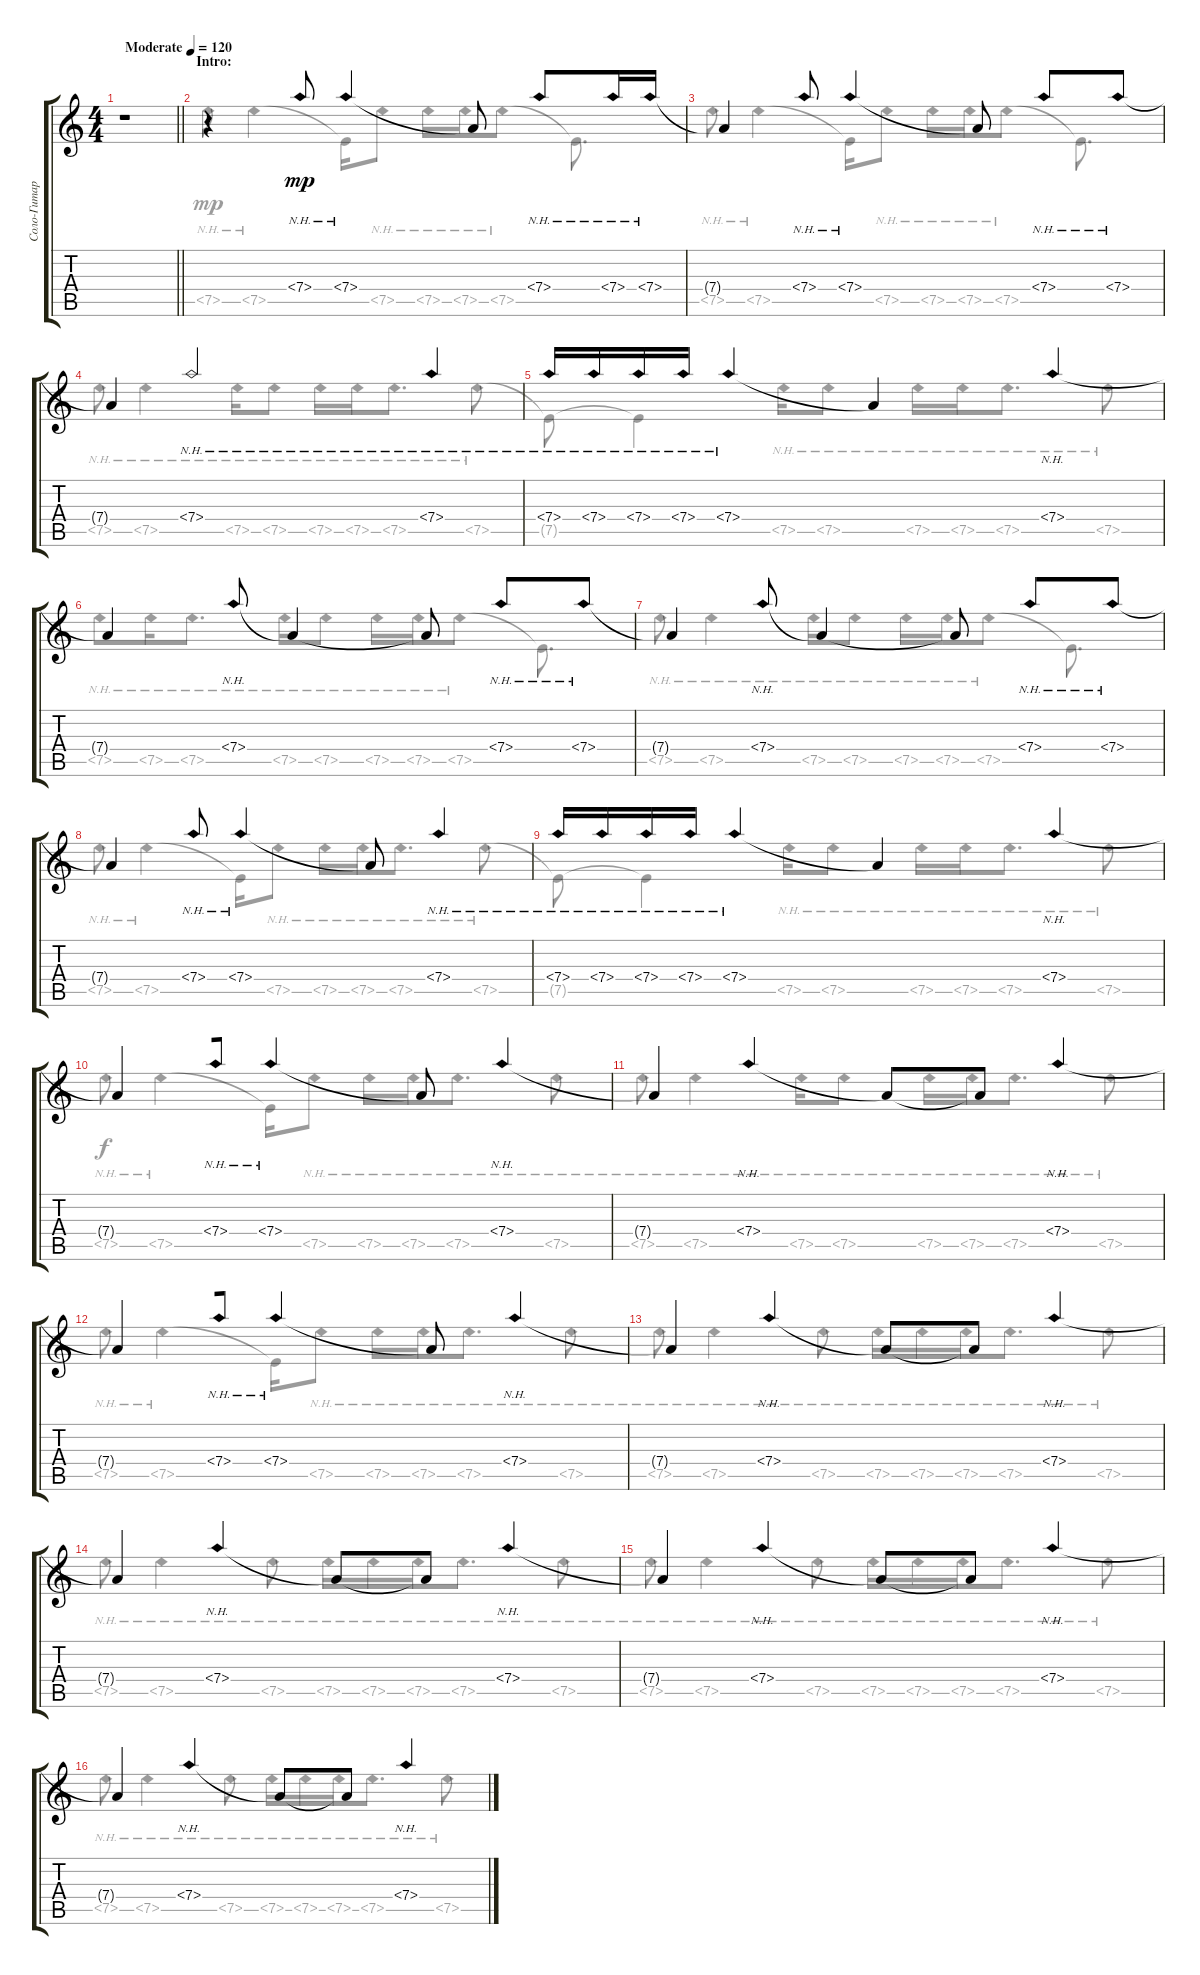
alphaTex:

\track ("Соло-Гитара 1" "Соло-Гитар") {instrument electricguitarclean}
\staff {score tabs}
\tuning (E4 B3 G3 D3 A2 E2) {hide}
\voice
\ts (4 4)
\tempo (120 "Moderate")
\clef g2
\barLineRight lightlight
\ks c
r.1{dy mp instrument electricguitarclean} |
\section ("" "Intro:")
r.4 7.4{nh}.8 7.4{nh}.4 7.4{t}.8 7.4{nh}.8 7.4{nh}.16 7.4{nh}.16 |
7.4{t}.4 7.4{nh}.8 7.4{nh}.4 7.4{t}.8 7.4{nh}.8 7.4{nh}.8 |
7.4{t}.4 7.4{nh}.2 7.4{nh}.4 |
7.4{nh}.16 7.4{nh}.16 7.4{nh}.16 7.4{nh}.16 7.4{nh}.4 7.4{t}.4 7.4{nh}.4 |
7.4{t}.4 7.4{nh}.8 7.4{t}.4 7.4{t}.8 7.4{nh}.8 7.4{nh}.8 |
7.4{t}.4 7.4{nh}.8 7.4{t}.4 7.4{t}.8 7.4{nh}.8 7.4{nh}.8 |
7.4{t}.4 7.4{nh}.8 7.4{nh}.4 7.4{t}.8 7.4{nh}.4 |
7.4{nh}.16 7.4{nh}.16 7.4{nh}.16 7.4{nh}.16 7.4{nh}.4 7.4{t}.4 7.4{nh}.4 |
7.4{t}.4{beam merge} 7.4{nh}.8 7.4{nh}.4 7.4{t}.8 7.4{nh}.4 |
7.4{t}.4{beam merge} 7.4{nh}.4 7.4{t}.8 7.4{t}.8 7.4{nh}.4 |
7.4{t}.4{beam merge} 7.4{nh}.8 7.4{nh}.4 7.4{t}.8 7.4{nh}.4 |
7.4{t}.4{beam merge} 7.4{nh}.4 7.4{t}.8 7.4{t}.8 7.4{nh}.4 |
7.4{t}.4{beam merge} 7.4{nh}.4 7.4{t}.8 7.4{t}.8 7.4{nh}.4 |
7.4{t}.4{beam merge} 7.4{nh}.4 7.4{t}.8 7.4{t}.8 7.4{nh}.4 |
7.4{t}.4{beam merge} 7.4{nh}.4 7.4{t}.8 7.4{t}.8 7.4{nh}.4
\voice
\clef g2
\ottava regular
\simile none
\barLineRight lightlight
\ks c
|
7.5{nh}.8 7.5{nh}.4 7.5{t}.16 7.5{nh}.8 7.5{nh}.16 7.5{nh}.16 7.5{nh}.8 7.5{t}.8{d} |
7.5{nh}.8 7.5{nh}.4 7.5{t}.16 7.5{nh}.8 7.5{nh}.16 7.5{nh}.16 7.5{nh}.8 7.5{t}.8{d} |
7.5{nh}.8 7.5{nh}.4 7.5{nh}.16 7.5{nh}.8 7.5{nh}.16 7.5{nh}.16 7.5{nh}.8{d} 7.5{nh}.8 |
7.5{t}.8 7.5{t}.4 7.5{nh}.16 7.5{nh}.8 7.5{nh}.16 7.5{nh}.16 7.5{nh}.8{d} 7.5{nh}.8 |
7.5{nh}.8 7.5{nh}.16 7.5{nh}.8{d} 7.5{nh}.16 7.5{nh}.8 7.5{nh}.16 7.5{nh}.16 7.5{nh}.8 7.5{t}.8{d} |
7.5{nh}.8 7.5{nh}.4 7.5{nh}.16 7.5{nh}.8 7.5{nh}.16 7.5{nh}.16 7.5{nh}.8 7.5{t}.8{d} |
7.5{nh}.8 7.5{nh}.4 7.5{t}.16 7.5{nh}.8 7.5{nh}.16 7.5{nh}.16 7.5{nh}.8{d} 7.5{nh}.8 |
7.5{t}.8 7.5{t}.4 7.5{nh}.16 7.5{nh}.8 7.5{nh}.16 7.5{nh}.16 7.5{nh}.8{d} 7.5{nh}.8 |
7.5{nh}.8{dy f} 7.5{nh}.4 7.5{t}.16 7.5{nh}.8 7.5{nh}.16 7.5{nh}.16 7.5{nh}.8{d} 7.5{nh}.8 |
7.5{nh}.8 7.5{nh}.4 7.5{nh}.16 7.5{nh}.8 7.5{nh}.16 7.5{nh}.16 7.5{nh}.8{d} 7.5{nh}.8 |
7.5{nh}.8 7.5{nh}.4 7.5{t}.16 7.5{nh}.8 7.5{nh}.16 7.5{nh}.16 7.5{nh}.8{d} 7.5{nh}.8 |
7.5{nh}.8 7.5{nh}.4 7.5{nh}.8 7.5{nh}.16 7.5{nh}.16 7.5{nh}.16 7.5{nh}.8{d} 7.5{nh}.8 |
7.5{nh}.8 7.5{nh}.4 7.5{nh}.8 7.5{nh}.16 7.5{nh}.16 7.5{nh}.16 7.5{nh}.8{d} 7.5{nh}.8 |
7.5{nh}.8 7.5{nh}.4 7.5{nh}.8 7.5{nh}.16 7.5{nh}.16 7.5{nh}.16 7.5{nh}.8{d} 7.5{nh}.8 |
7.5{nh}.8 7.5{nh}.4 7.5{nh}.8 7.5{nh}.16 7.5{nh}.16 7.5{nh}.16 7.5{nh}.8{d} 7.5{nh}.8
